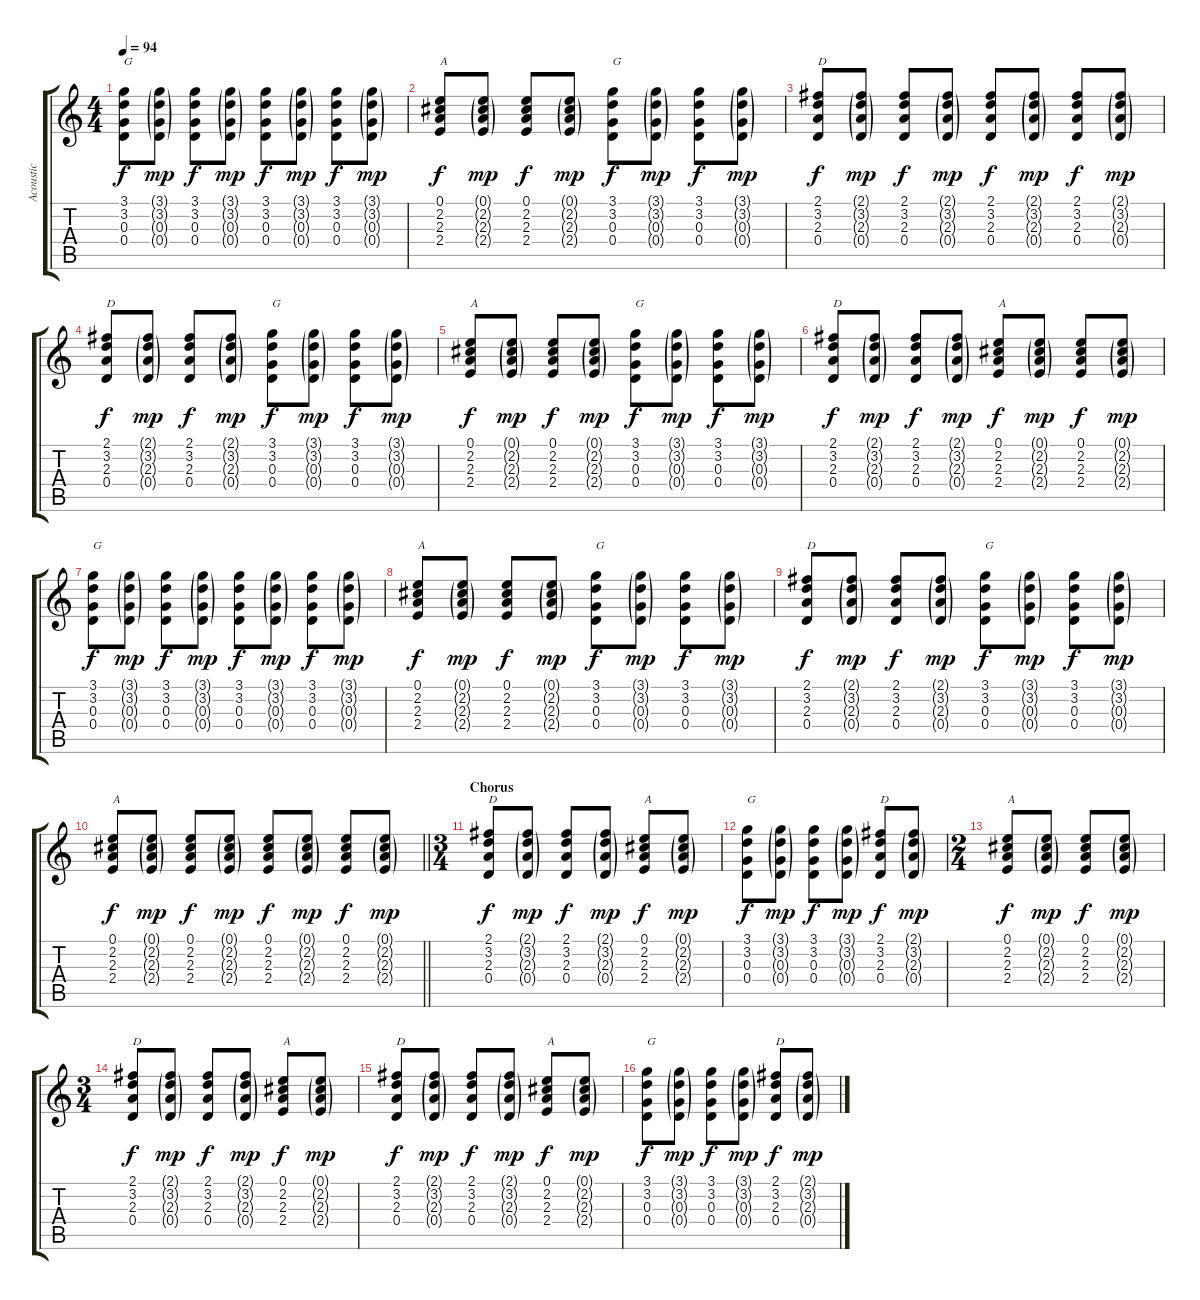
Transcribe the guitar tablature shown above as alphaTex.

\track ("Acoustic" "Acoustic") {instrument acousticguitarsteel}
\staff {score tabs}
\tuning (E4 B3 G3 D3 A2 E2) {hide}
\ts (4 4)
\tempo 94
\clef g2
\ks c
(3.1 3.2 0.3 0.4).8{txt "G" dy f} (3.1{g} 3.2{g} 0.3{g} 0.4{g}).8{dy mp} (3.1 3.2 0.3 0.4).8{dy f} (3.1{g} 3.2{g} 0.3{g} 0.4{g}).8{dy mp} (3.1 3.2 0.3 0.4).8{dy f} (3.1{g} 3.2{g} 0.3{g} 0.4{g}).8{dy mp} (3.1 3.2 0.3 0.4).8{dy f} (3.1{g} 3.2{g} 0.3{g} 0.4{g}).8{dy mp} |
(0.1 2.2 2.3 2.4).8{txt "A" dy f} (0.1{g} 2.2{g} 2.3{g} 2.4{g}).8{dy mp} (0.1 2.2 2.3 2.4).8{dy f} (0.1{g} 2.2{g} 2.3{g} 2.4{g}).8{dy mp} (3.1 3.2 0.3 0.4).8{txt "G" dy f} (3.1{g} 3.2{g} 0.3{g} 0.4{g}).8{dy mp} (3.1 3.2 0.3 0.4).8{dy f} (3.1{g} 3.2{g} 0.3{g} 0.4{g}).8{dy mp} |
(2.1 3.2 2.3 0.4).8{txt "D" dy f} (2.1{g} 3.2{g} 2.3{g} 0.4{g}).8{dy mp} (2.1 3.2 2.3 0.4).8{dy f} (2.1{g} 3.2{g} 2.3{g} 0.4{g}).8{dy mp} (2.1 3.2 2.3 0.4).8{dy f} (2.1{g} 3.2{g} 2.3{g} 0.4{g}).8{dy mp} (2.1 3.2 2.3 0.4).8{dy f} (2.1{g} 3.2{g} 2.3{g} 0.4{g}).8{dy mp} |
(2.1 3.2 2.3 0.4).8{txt "D" dy f} (2.1{g} 3.2{g} 2.3{g} 0.4{g}).8{dy mp} (2.1 3.2 2.3 0.4).8{dy f} (2.1{g} 3.2{g} 2.3{g} 0.4{g}).8{dy mp} (3.1 3.2 0.3 0.4).8{txt "G" dy f} (3.1{g} 3.2{g} 0.3{g} 0.4{g}).8{dy mp} (3.1 3.2 0.3 0.4).8{dy f} (3.1{g} 3.2{g} 0.3{g} 0.4{g}).8{dy mp} |
(0.1 2.2 2.3 2.4).8{txt "A" dy f} (0.1{g} 2.2{g} 2.3{g} 2.4{g}).8{dy mp} (0.1 2.2 2.3 2.4).8{dy f} (0.1{g} 2.2{g} 2.3{g} 2.4{g}).8{dy mp} (3.1 3.2 0.3 0.4).8{txt "G" dy f} (3.1{g} 3.2{g} 0.3{g} 0.4{g}).8{dy mp} (3.1 3.2 0.3 0.4).8{dy f} (3.1{g} 3.2{g} 0.3{g} 0.4{g}).8{dy mp} |
(2.1 3.2 2.3 0.4).8{txt "D" dy f} (2.1{g} 3.2{g} 2.3{g} 0.4{g}).8{dy mp} (2.1 3.2 2.3 0.4).8{dy f} (2.1{g} 3.2{g} 2.3{g} 0.4{g}).8{dy mp} (0.1 2.2 2.3 2.4).8{txt "A" dy f} (0.1{g} 2.2{g} 2.3{g} 2.4{g}).8{dy mp} (0.1 2.2 2.3 2.4).8{dy f} (0.1{g} 2.2{g} 2.3{g} 2.4{g}).8{dy mp} |
(3.1 3.2 0.3 0.4).8{txt "G" dy f} (3.1{g} 3.2{g} 0.3{g} 0.4{g}).8{dy mp} (3.1 3.2 0.3 0.4).8{dy f} (3.1{g} 3.2{g} 0.3{g} 0.4{g}).8{dy mp} (3.1 3.2 0.3 0.4).8{dy f} (3.1{g} 3.2{g} 0.3{g} 0.4{g}).8{dy mp} (3.1 3.2 0.3 0.4).8{dy f} (3.1{g} 3.2{g} 0.3{g} 0.4{g}).8{dy mp} |
(0.1 2.2 2.3 2.4).8{txt "A" dy f} (0.1{g} 2.2{g} 2.3{g} 2.4{g}).8{dy mp} (0.1 2.2 2.3 2.4).8{dy f} (0.1{g} 2.2{g} 2.3{g} 2.4{g}).8{dy mp} (3.1 3.2 0.3 0.4).8{txt "G" dy f} (3.1{g} 3.2{g} 0.3{g} 0.4{g}).8{dy mp} (3.1 3.2 0.3 0.4).8{dy f} (3.1{g} 3.2{g} 0.3{g} 0.4{g}).8{dy mp} |
(2.1 3.2 2.3 0.4).8{txt "D" dy f} (2.1{g} 3.2{g} 2.3{g} 0.4{g}).8{dy mp} (2.1 3.2 2.3 0.4).8{dy f} (2.1{g} 3.2{g} 2.3{g} 0.4{g}).8{dy mp} (3.1 3.2 0.3 0.4).8{txt "G" dy f} (3.1{g} 3.2{g} 0.3{g} 0.4{g}).8{dy mp} (3.1 3.2 0.3 0.4).8{dy f} (3.1{g} 3.2{g} 0.3{g} 0.4{g}).8{dy mp} |
\barLineRight lightlight
(0.1 2.2 2.3 2.4).8{txt "A" dy f} (0.1{g} 2.2{g} 2.3{g} 2.4{g}).8{dy mp} (0.1 2.2 2.3 2.4).8{dy f} (0.1{g} 2.2{g} 2.3{g} 2.4{g}).8{dy mp} (0.1 2.2 2.3 2.4).8{dy f} (0.1{g} 2.2{g} 2.3{g} 2.4{g}).8{dy mp} (0.1 2.2 2.3 2.4).8{dy f} (0.1{g} 2.2{g} 2.3{g} 2.4{g}).8{dy mp} |
\ts (3 4)
\section ("" "Chorus")
(2.1 3.2 2.3 0.4).8{txt "D" dy f} (2.1{g} 3.2{g} 2.3{g} 0.4{g}).8{dy mp} (2.1 3.2 2.3 0.4).8{dy f} (2.1{g} 3.2{g} 2.3{g} 0.4{g}).8{dy mp} (0.1 2.2 2.3 2.4).8{txt "A" dy f} (0.1{g} 2.2{g} 2.3{g} 2.4{g}).8{dy mp} |
(3.1 3.2 0.3 0.4).8{txt "G" dy f} (3.1{g} 3.2{g} 0.3{g} 0.4{g}).8{dy mp} (3.1 3.2 0.3 0.4).8{dy f} (3.1{g} 3.2{g} 0.3{g} 0.4{g}).8{dy mp} (2.1 3.2 2.3 0.4).8{txt "D" dy f} (2.1{g} 3.2{g} 2.3{g} 0.4{g}).8{dy mp} |
\ts (2 4)
(0.1 2.2 2.3 2.4).8{txt "A" dy f} (0.1{g} 2.2{g} 2.3{g} 2.4{g}).8{dy mp} (0.1 2.2 2.3 2.4).8{dy f} (0.1{g} 2.2{g} 2.3{g} 2.4{g}).8{dy mp} |
\ts (3 4)
(2.1 3.2 2.3 0.4).8{txt "D" dy f} (2.1{g} 3.2{g} 2.3{g} 0.4{g}).8{dy mp} (2.1 3.2 2.3 0.4).8{dy f} (2.1{g} 3.2{g} 2.3{g} 0.4{g}).8{dy mp} (0.1 2.2 2.3 2.4).8{txt "A" dy f} (0.1{g} 2.2{g} 2.3{g} 2.4{g}).8{dy mp} |
(2.1 3.2 2.3 0.4).8{txt "D" dy f} (2.1{g} 3.2{g} 2.3{g} 0.4{g}).8{dy mp} (2.1 3.2 2.3 0.4).8{dy f} (2.1{g} 3.2{g} 2.3{g} 0.4{g}).8{dy mp} (0.1 2.2 2.3 2.4).8{txt "A" dy f} (0.1{g} 2.2{g} 2.3{g} 2.4{g}).8{dy mp} |
(3.1 3.2 0.3 0.4).8{txt "G" dy f} (3.1{g} 3.2{g} 0.3{g} 0.4{g}).8{dy mp} (3.1 3.2 0.3 0.4).8{dy f} (3.1{g} 3.2{g} 0.3{g} 0.4{g}).8{dy mp} (2.1 3.2 2.3 0.4).8{txt "D" dy f} (2.1{g} 3.2{g} 2.3{g} 0.4{g}).8{dy mp}
